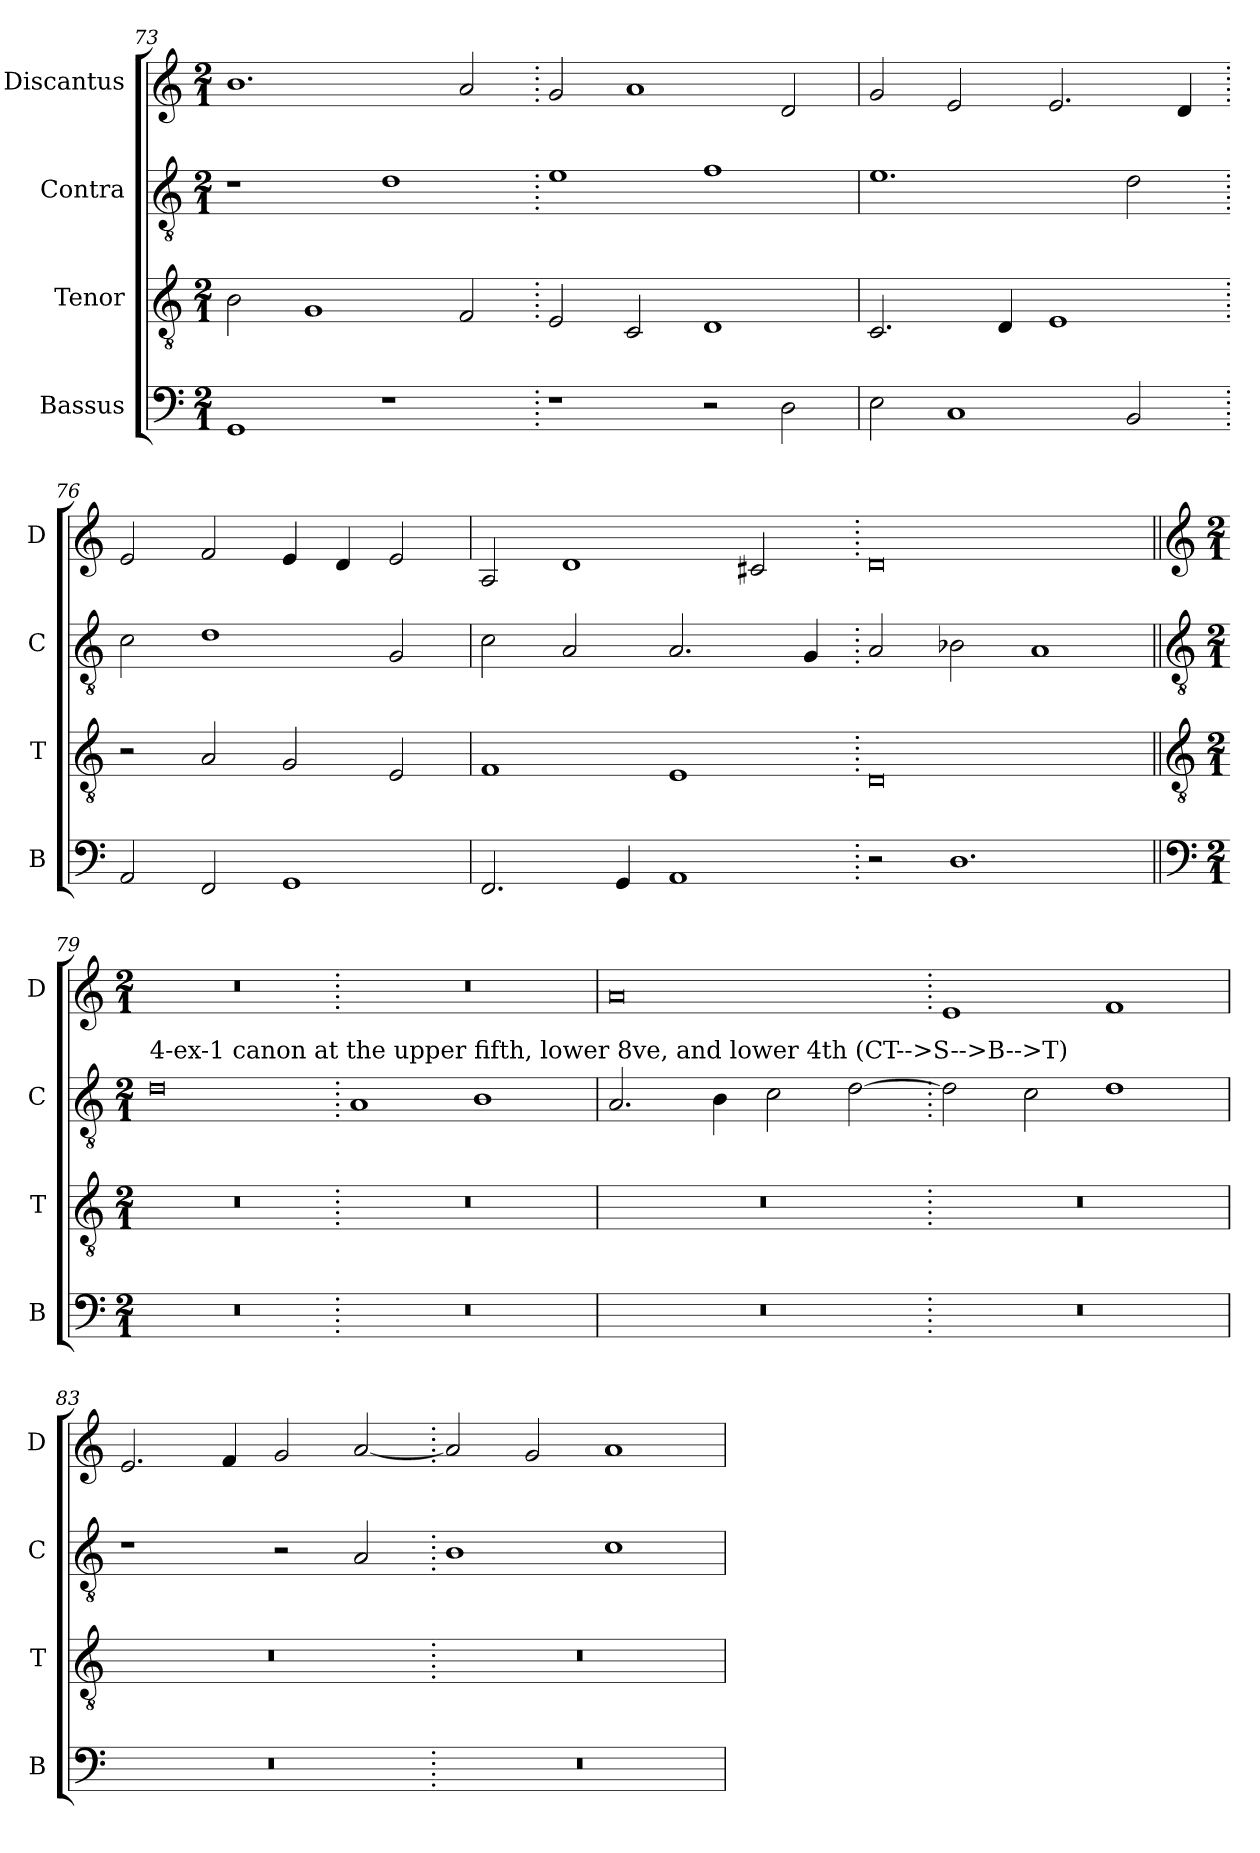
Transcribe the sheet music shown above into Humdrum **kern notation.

**kern	**kern	**kern	**kern
*part4	*part3	*part2	*part1
*staff4	*staff3	*staff2	*staff1
*I"Bassus	*I"Tenor	*I"Contra	*I"Discantus
*I'B	*I'T	*I'C	*I'D
*clefF4	*clefGv2	*clefGv2	*clefG2
*k[]	*k[]	*k[]	*k[]
*M2/1	*M2/1	*M2/1	*M2/1
=73	=73	=73	=73
1GG	2B\	1r	1.b
.	1G	.	.
1r	.	1d	.
.	2F/	.	2a/
=74.	=74.	=74.	=74.
1r	2E/	1e	2g/
.	2C/	.	1a
2r	1D	1f	.
2D\	.	.	2d/
=75	=75	=75	=75
2E\	2.C/	1.e	2g/
1C	.	.	2e/
.	4D/	.	.
.	1E	.	2.e/
2BB/	.	2d\	.
.	.	.	4d/
=76.	=76.	=76.	=76.
2AA/	2r	2c\	2e/
2FF/	2A/	1d	2f/
1GG	2G/	.	4e/
.	.	.	4d/
.	2E/	2G/	2e/
=77	=77	=77	=77
2.FF/	1F	2c\	2A/
.	.	2A/	1d
4GG/	.	.	.
1AA	1E	2.A/	.
.	.	.	2c#X/
.	.	4G/	.
=78.	=78.	=78.	=78.
2r	0D	2A/	0d
1.D	.	2B-X\	.
.	.	1A	.
!!LO:LB:g=z
=79||	=79||	=79||	=79||
*clefF4	*clefGv2	*clefGv2	*clefG2
*k[]	*k[]	*k[]	*k[]
*M2/1	*M2/1	*M2/1	*M2/1
!	!	!LO:TX:a:t=4-ex-1 canon at the upper fifth, lower 8ve, and lower 4th (CT-->S-->B-->T)	!
0r	0r	0d	0r
=80.	=80.	=80.	=80.
0r	0r	1A	0r
.	.	1B	.
=81	=81	=81	=81
0r	0r	2.A/	0a
.	.	4B\	.
.	.	2c\	.
.	.	[2d\	.
=82.	=82.	=82.	=82.
0r	0r	2d\]	1e
.	.	2c\	.
.	.	1d	1f
=83	=83	=83	=83
0r	0r	1r	2.e/
.	.	.	4f/
.	.	2r	2g/
.	.	2A/	[2a/
=84.	=84.	=84.	=84.
0r	0r	1B	2a/]
.	.	.	2g/
.	.	1c	1a
=	=	=	=
*-	*-	*-	*-
